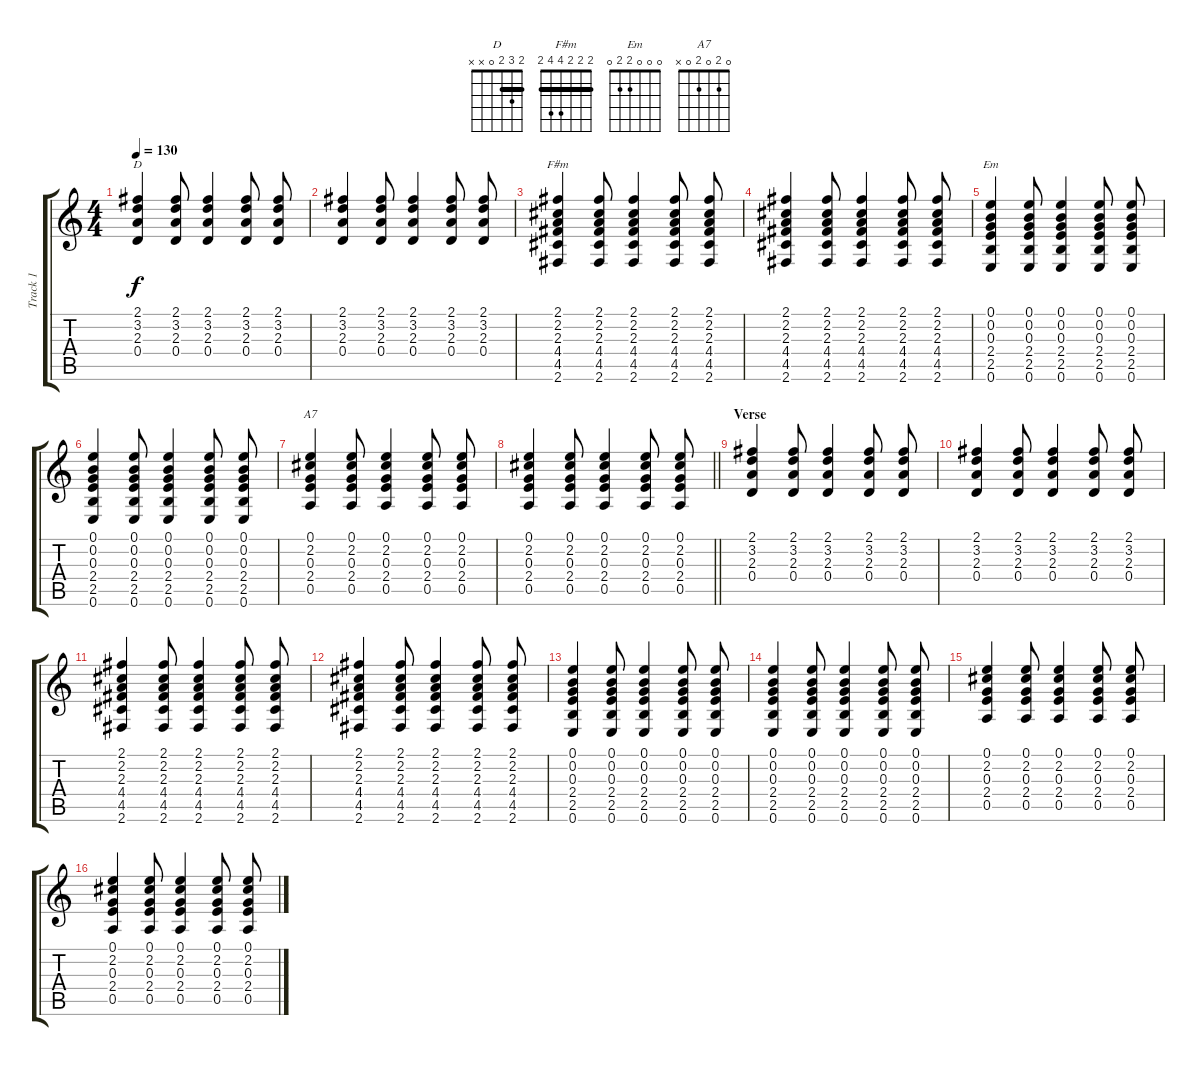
\track ("Track 1" "Track 1") {instrument distortionguitar}
\staff {score tabs}
\tuning (E4 B3 G3 D3 A2 E2) {hide}
\chord ("D" 2 3 2 0 x x) {barre 2}
\chord ("F#m" 2 2 2 4 4 2) {barre 2}
\chord ("Em" 0 0 0 2 2 0)
\chord ("A7" 0 2 0 2 0 x)
\ts (4 4)
\tempo 130
\clef g2
\ks c
(2.1 3.2 2.3 0.4).4{ch "D" dy f} (2.1 3.2 2.3 0.4).8 (2.1 3.2 2.3 0.4).4 (2.1 3.2 2.3 0.4).8 (2.1 3.2 2.3 0.4).8 |
(2.1 3.2 2.3 0.4).4 (2.1 3.2 2.3 0.4).8 (2.1 3.2 2.3 0.4).4 (2.1 3.2 2.3 0.4).8 (2.1 3.2 2.3 0.4).8 |
(2.1 2.2 2.3 4.4 4.5 2.6).4{ch "F#m"} (2.1 2.2 2.3 4.4 4.5 2.6).8 (2.1 2.2 2.3 4.4 4.5 2.6).4 (2.1 2.2 2.3 4.4 4.5 2.6).8 (2.1 2.2 2.3 4.4 4.5 2.6).8 |
(2.1 2.2 2.3 4.4 4.5 2.6).4 (2.1 2.2 2.3 4.4 4.5 2.6).8 (2.1 2.2 2.3 4.4 4.5 2.6).4 (2.1 2.2 2.3 4.4 4.5 2.6).8 (2.1 2.2 2.3 4.4 4.5 2.6).8 |
(0.1 0.2 0.3 2.4 2.5 0.6).4{ch "Em"} (0.1 0.2 0.3 2.4 2.5 0.6).8 (0.1 0.2 0.3 2.4 2.5 0.6).4 (0.1 0.2 0.3 2.4 2.5 0.6).8 (0.1 0.2 0.3 2.4 2.5 0.6).8 |
(0.1 0.2 0.3 2.4 2.5 0.6).4 (0.1 0.2 0.3 2.4 2.5 0.6).8 (0.1 0.2 0.3 2.4 2.5 0.6).4 (0.1 0.2 0.3 2.4 2.5 0.6).8 (0.1 0.2 0.3 2.4 2.5 0.6).8 |
(0.1 2.2 0.3 2.4 0.5).4{ch "A7"} (0.1 2.2 0.3 2.4 0.5).8 (0.1 2.2 0.3 2.4 0.5).4 (0.1 2.2 0.3 2.4 0.5).8 (0.1 2.2 0.3 2.4 0.5).8 |
\barLineRight lightlight
(0.1 2.2 0.3 2.4 0.5).4 (0.1 2.2 0.3 2.4 0.5).8 (0.1 2.2 0.3 2.4 0.5).4 (0.1 2.2 0.3 2.4 0.5).8 (0.1 2.2 0.3 2.4 0.5).8 |
\section ("" "Verse")
(2.1 3.2 2.3 0.4).4 (2.1 3.2 2.3 0.4).8 (2.1 3.2 2.3 0.4).4 (2.1 3.2 2.3 0.4).8 (2.1 3.2 2.3 0.4).8 |
(2.1 3.2 2.3 0.4).4 (2.1 3.2 2.3 0.4).8 (2.1 3.2 2.3 0.4).4 (2.1 3.2 2.3 0.4).8 (2.1 3.2 2.3 0.4).8 |
(2.1 2.2 2.3 4.4 4.5 2.6).4 (2.1 2.2 2.3 4.4 4.5 2.6).8 (2.1 2.2 2.3 4.4 4.5 2.6).4 (2.1 2.2 2.3 4.4 4.5 2.6).8 (2.1 2.2 2.3 4.4 4.5 2.6).8 |
(2.1 2.2 2.3 4.4 4.5 2.6).4 (2.1 2.2 2.3 4.4 4.5 2.6).8 (2.1 2.2 2.3 4.4 4.5 2.6).4 (2.1 2.2 2.3 4.4 4.5 2.6).8 (2.1 2.2 2.3 4.4 4.5 2.6).8 |
(0.1 0.2 0.3 2.4 2.5 0.6).4 (0.1 0.2 0.3 2.4 2.5 0.6).8 (0.1 0.2 0.3 2.4 2.5 0.6).4 (0.1 0.2 0.3 2.4 2.5 0.6).8 (0.1 0.2 0.3 2.4 2.5 0.6).8 |
(0.1 0.2 0.3 2.4 2.5 0.6).4 (0.1 0.2 0.3 2.4 2.5 0.6).8 (0.1 0.2 0.3 2.4 2.5 0.6).4 (0.1 0.2 0.3 2.4 2.5 0.6).8 (0.1 0.2 0.3 2.4 2.5 0.6).8 |
(0.1 2.2 0.3 2.4 0.5).4 (0.1 2.2 0.3 2.4 0.5).8 (0.1 2.2 0.3 2.4 0.5).4 (0.1 2.2 0.3 2.4 0.5).8 (0.1 2.2 0.3 2.4 0.5).8 |
(0.1 2.2 0.3 2.4 0.5).4 (0.1 2.2 0.3 2.4 0.5).8 (0.1 2.2 0.3 2.4 0.5).4 (0.1 2.2 0.3 2.4 0.5).8 (0.1 2.2 0.3 2.4 0.5).8
